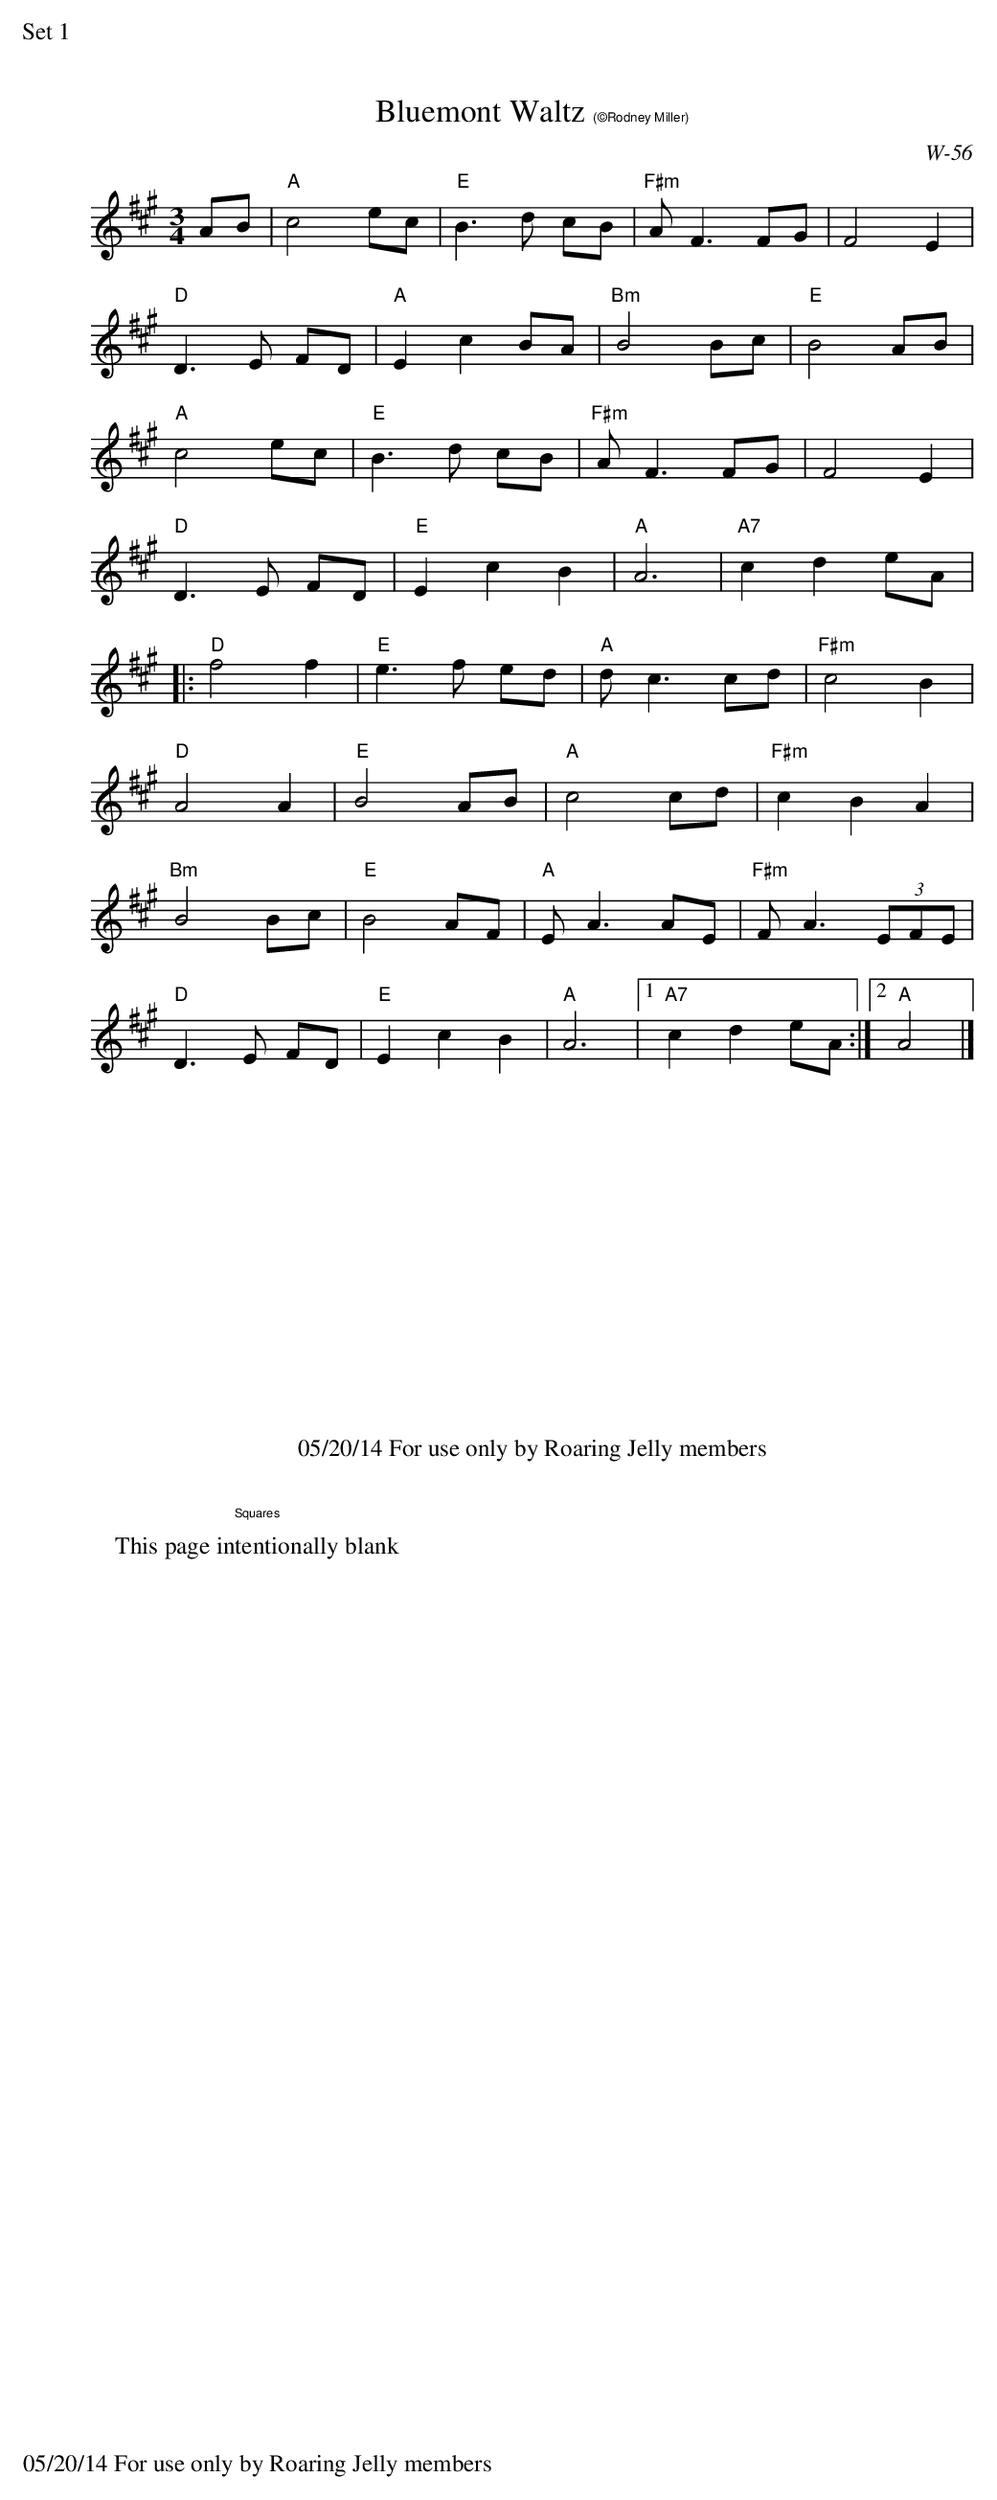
X:1
%%vskip 1cm
T:Bluemont Waltz $1(\251Rodney Miller)
C:W-56
K:A
M:3/4
L:1/4
A/B/|"A"c2e/c/ |"E"B>d c/B/ |"F#m"A/ F3/2 F/G/ | F2 E |
"D"D>E F/D/ | "A"EcB/A/ | "Bm"B2 B/c/ | "E"B2 A/B/|
"A"c2e/c/ |"E"B>d c/B/ |"F#m"A/ F3/2 F/G/ | F2 E |
"D"D>E F/D/ | "E"EcB |"A"A3 |"A7"cd e/A/|
|:"D"f2f | "E"e>f e/d/|"A"d<c c/d/ | "F#m"c2B |
 "D"A2A | "E"B2A/B/|"A"c2c/d/|"F#m"cBA|
"Bm"B2 B/c/|"E"B2A/F/ | "A"E<AA/E/ |"F#m"F<A (3E/F/E/|
"D"D>E F/D/ | "E"EcB |"A"A3 | [1 "A7"cd e/A/ :| [2"A"A2|]
